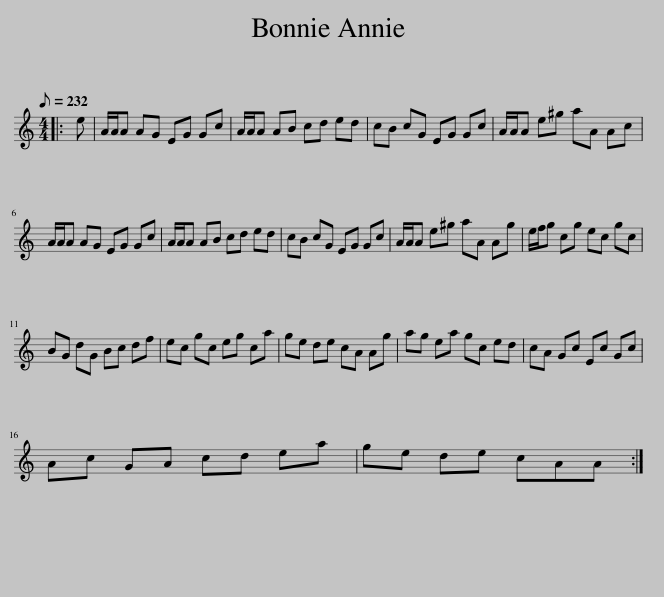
X:1
L:1/8
Q:1/8=232
M:4/4
I:linebreak $
K:C
V:1 treble
V:1
|: e | A/A/A AG EG Gc | A/A/A AB cd ed | cB cG EG Gc | A/A/A e^g aA Ac |$ %5
 A/A/A AG EG Gc | A/A/A AB cd ed | cB cG EG Gc | A/A/A e^g aA Ag | e/f/g cg ec gc |$ %10
 BG dG Bc df | ec gc eg ca | ge de cA Ag | ag ea gc ed | cA Gc Ec Gc |$ %15
 Ac GA cd ea | ge de cAA :| %17
